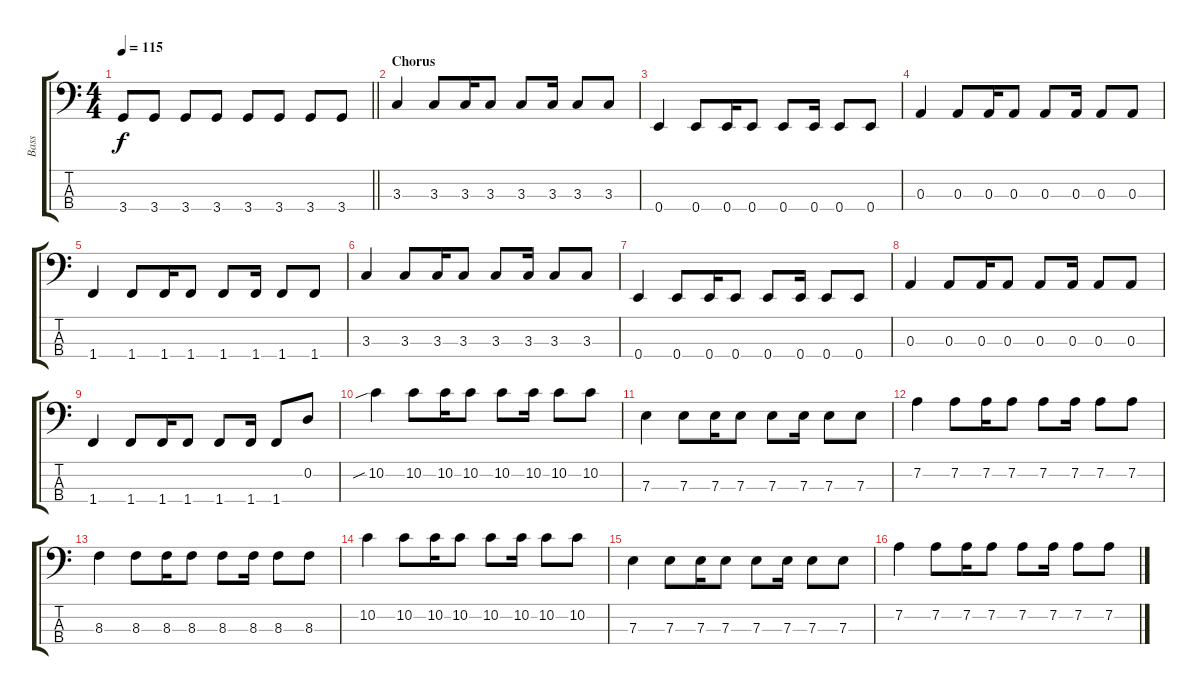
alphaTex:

\track ("Bass" "Bass") {instrument electricbasspick}
\staff {score tabs}
\tuning (G2 D2 A1 E1) {hide}
\ts (4 4)
\tempo 115
\clef f4
\barLineRight lightlight
\ks c
3.4.8{dy f} 3.4.8 3.4.8 3.4.8 3.4.8 3.4.8 3.4.8 3.4.8 |
\section ("" "Chorus")
3.3.4 3.3.8 3.3.16 3.3.8 3.3.8 3.3.16 3.3.8 3.3.8 |
0.4.4 0.4.8 0.4.16 0.4.8 0.4.8 0.4.16 0.4.8 0.4.8 |
0.3.4 0.3.8 0.3.16 0.3.8 0.3.8 0.3.16 0.3.8 0.3.8 |
1.4.4 1.4.8 1.4.16 1.4.8 1.4.8 1.4.16 1.4.8 1.4.8 |
3.3.4 3.3.8 3.3.16 3.3.8 3.3.8 3.3.16 3.3.8 3.3.8 |
0.4.4 0.4.8 0.4.16 0.4.8 0.4.8 0.4.16 0.4.8 0.4.8 |
0.3.4 0.3.8 0.3.16 0.3.8 0.3.8 0.3.16 0.3.8 0.3.8 |
1.4.4 1.4.8 1.4.16 1.4.8 1.4.8 1.4.16 1.4.8 0.2.8 |
10.2{sib}.4 10.2.8 10.2.16 10.2.8 10.2.8 10.2.16 10.2.8 10.2.8 |
7.3.4 7.3.8 7.3.16 7.3.8 7.3.8 7.3.16 7.3.8 7.3.8 |
7.2.4 7.2.8 7.2.16 7.2.8 7.2.8 7.2.16 7.2.8 7.2.8 |
8.3.4 8.3.8 8.3.16 8.3.8 8.3.8 8.3.16 8.3.8 8.3.8 |
10.2.4 10.2.8 10.2.16 10.2.8 10.2.8 10.2.16 10.2.8 10.2.8 |
7.3.4 7.3.8 7.3.16 7.3.8 7.3.8 7.3.16 7.3.8 7.3.8 |
7.2.4 7.2.8 7.2.16 7.2.8 7.2.8 7.2.16 7.2.8 7.2.8
